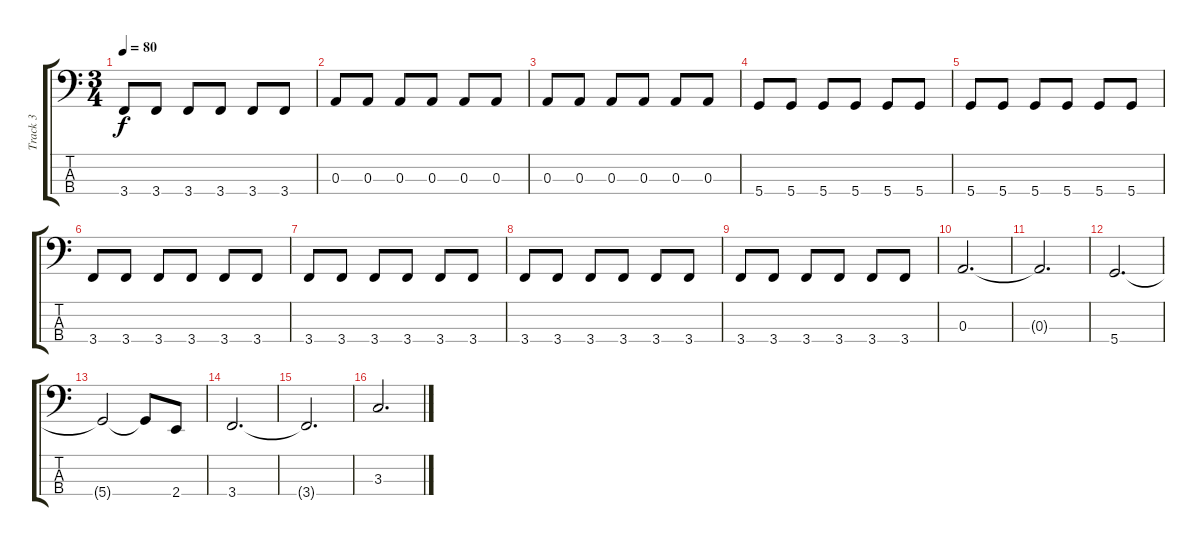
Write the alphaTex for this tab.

\track ("Track 3" "Track 3") {instrument electricbasspick}
\staff {score tabs}
\tuning (G2 D2 A1 D1) {hide}
\ts (3 4)
\tempo 80
\clef f4
\ks c
3.4.8{dy f} 3.4.8 3.4.8 3.4.8 3.4.8 3.4.8 |
0.3.8 0.3.8 0.3.8 0.3.8 0.3.8 0.3.8 |
0.3.8 0.3.8 0.3.8 0.3.8 0.3.8 0.3.8 |
5.4.8 5.4.8 5.4.8 5.4.8 5.4.8 5.4.8 |
5.4.8 5.4.8 5.4.8 5.4.8 5.4.8 5.4.8 |
3.4.8 3.4.8 3.4.8 3.4.8 3.4.8 3.4.8 |
3.4.8 3.4.8 3.4.8 3.4.8 3.4.8 3.4.8 |
3.4.8 3.4.8 3.4.8 3.4.8 3.4.8 3.4.8 |
3.4.8 3.4.8 3.4.8 3.4.8 3.4.8 3.4.8 |
0.3.2{d} |
0.3{t}.2{d} |
5.4.2{d} |
5.4{t}.2 5.4{t}.8 2.4.8 |
3.4.2{d} |
3.4{t}.2{d} |
3.3.2{d}
